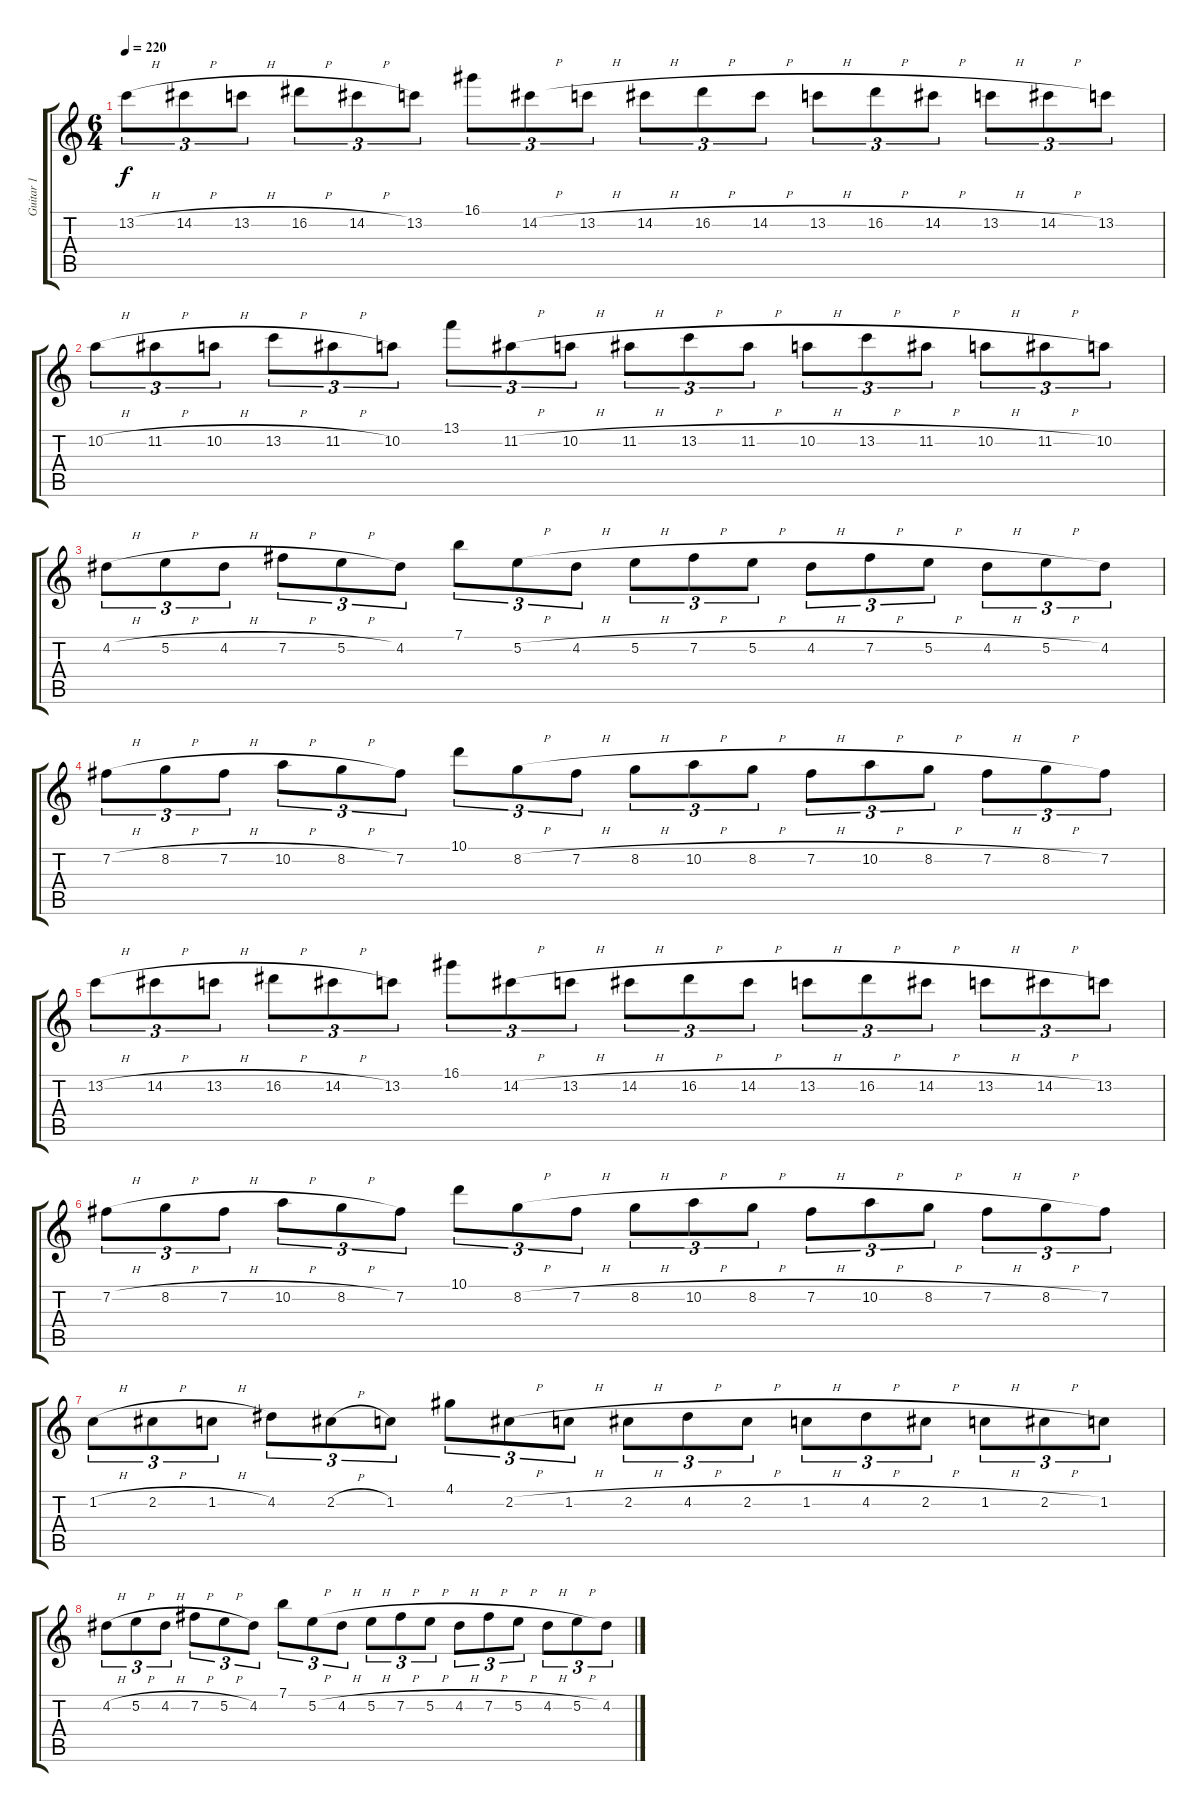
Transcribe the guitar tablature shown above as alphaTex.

\track ("Guitar 1" "Guitar 1") {instrument overdrivenguitar}
\staff {score tabs}
\tuning (E4 B3 G3 D3 A2 E2) {hide}
\ts (6 4)
\tempo 220
\clef g2
\ks c
13.2{h}.8{tu (3 2) dy f} 14.2{h}.8{tu (3 2)} 13.2{h}.8{tu (3 2)} 16.2{h}.8{tu (3 2)} 14.2{h}.8{tu (3 2)} 13.2.8{tu (3 2)} 16.1.8{tu (3 2)} 14.2{h}.8{tu (3 2)} 13.2{h}.8{tu (3 2)} 14.2{h}.8{tu (3 2)} 16.2{h}.8{tu (3 2)} 14.2{h}.8{tu (3 2)} 13.2{h}.8{tu (3 2)} 16.2{h}.8{tu (3 2)} 14.2{h}.8{tu (3 2)} 13.2{h}.8{tu (3 2)} 14.2{h}.8{tu (3 2)} 13.2.8{tu (3 2)} |
10.2{h}.8{tu (3 2)} 11.2{h}.8{tu (3 2)} 10.2{h}.8{tu (3 2)} 13.2{h}.8{tu (3 2)} 11.2{h}.8{tu (3 2)} 10.2.8{tu (3 2)} 13.1.8{tu (3 2)} 11.2{h}.8{tu (3 2)} 10.2{h}.8{tu (3 2)} 11.2{h}.8{tu (3 2)} 13.2{h}.8{tu (3 2)} 11.2{h}.8{tu (3 2)} 10.2{h}.8{tu (3 2)} 13.2{h}.8{tu (3 2)} 11.2{h}.8{tu (3 2)} 10.2{h}.8{tu (3 2)} 11.2{h}.8{tu (3 2)} 10.2.8{tu (3 2)} |
4.2{h}.8{tu (3 2)} 5.2{h}.8{tu (3 2)} 4.2{h}.8{tu (3 2)} 7.2{h}.8{tu (3 2)} 5.2{h}.8{tu (3 2)} 4.2.8{tu (3 2)} 7.1.8{tu (3 2)} 5.2{h}.8{tu (3 2)} 4.2{h}.8{tu (3 2)} 5.2{h}.8{tu (3 2)} 7.2{h}.8{tu (3 2)} 5.2{h}.8{tu (3 2)} 4.2{h}.8{tu (3 2)} 7.2{h}.8{tu (3 2)} 5.2{h}.8{tu (3 2)} 4.2{h}.8{tu (3 2)} 5.2{h}.8{tu (3 2)} 4.2.8{tu (3 2)} |
7.2{h}.8{tu (3 2)} 8.2{h}.8{tu (3 2)} 7.2{h}.8{tu (3 2)} 10.2{h}.8{tu (3 2)} 8.2{h}.8{tu (3 2)} 7.2.8{tu (3 2)} 10.1.8{tu (3 2)} 8.2{h}.8{tu (3 2)} 7.2{h}.8{tu (3 2)} 8.2{h}.8{tu (3 2)} 10.2{h}.8{tu (3 2)} 8.2{h}.8{tu (3 2)} 7.2{h}.8{tu (3 2)} 10.2{h}.8{tu (3 2)} 8.2{h}.8{tu (3 2)} 7.2{h}.8{tu (3 2)} 8.2{h}.8{tu (3 2)} 7.2.8{tu (3 2)} |
13.2{h}.8{tu (3 2)} 14.2{h}.8{tu (3 2)} 13.2{h}.8{tu (3 2)} 16.2{h}.8{tu (3 2)} 14.2{h}.8{tu (3 2)} 13.2.8{tu (3 2)} 16.1.8{tu (3 2)} 14.2{h}.8{tu (3 2)} 13.2{h}.8{tu (3 2)} 14.2{h}.8{tu (3 2)} 16.2{h}.8{tu (3 2)} 14.2{h}.8{tu (3 2)} 13.2{h}.8{tu (3 2)} 16.2{h}.8{tu (3 2)} 14.2{h}.8{tu (3 2)} 13.2{h}.8{tu (3 2)} 14.2{h}.8{tu (3 2)} 13.2.8{tu (3 2)} |
7.2{h}.8{tu (3 2)} 8.2{h}.8{tu (3 2)} 7.2{h}.8{tu (3 2)} 10.2{h}.8{tu (3 2)} 8.2{h}.8{tu (3 2)} 7.2.8{tu (3 2)} 10.1.8{tu (3 2)} 8.2{h}.8{tu (3 2)} 7.2{h}.8{tu (3 2)} 8.2{h}.8{tu (3 2)} 10.2{h}.8{tu (3 2)} 8.2{h}.8{tu (3 2)} 7.2{h}.8{tu (3 2)} 10.2{h}.8{tu (3 2)} 8.2{h}.8{tu (3 2)} 7.2{h}.8{tu (3 2)} 8.2{h}.8{tu (3 2)} 7.2.8{tu (3 2)} |
1.2{h}.8{tu (3 2)} 2.2{h}.8{tu (3 2)} 1.2{h}.8{tu (3 2)} 4.2.8{tu (3 2)} 2.2{h}.8{tu (3 2)} 1.2.8{tu (3 2)} 4.1.8{tu (3 2)} 2.2{h}.8{tu (3 2)} 1.2{h}.8{tu (3 2)} 2.2{h}.8{tu (3 2)} 4.2{h}.8{tu (3 2)} 2.2{h}.8{tu (3 2)} 1.2{h}.8{tu (3 2)} 4.2{h}.8{tu (3 2)} 2.2{h}.8{tu (3 2)} 1.2{h}.8{tu (3 2)} 2.2{h}.8{tu (3 2)} 1.2.8{tu (3 2)} |
4.2{h}.8{tu (3 2)} 5.2{h}.8{tu (3 2)} 4.2{h}.8{tu (3 2)} 7.2{h}.8{tu (3 2)} 5.2{h}.8{tu (3 2)} 4.2.8{tu (3 2)} 7.1.8{tu (3 2)} 5.2{h}.8{tu (3 2)} 4.2{h}.8{tu (3 2)} 5.2{h}.8{tu (3 2)} 7.2{h}.8{tu (3 2)} 5.2{h}.8{tu (3 2)} 4.2{h}.8{tu (3 2)} 7.2{h}.8{tu (3 2)} 5.2{h}.8{tu (3 2)} 4.2{h}.8{tu (3 2)} 5.2{h}.8{tu (3 2)} 4.2.8{tu (3 2)}
